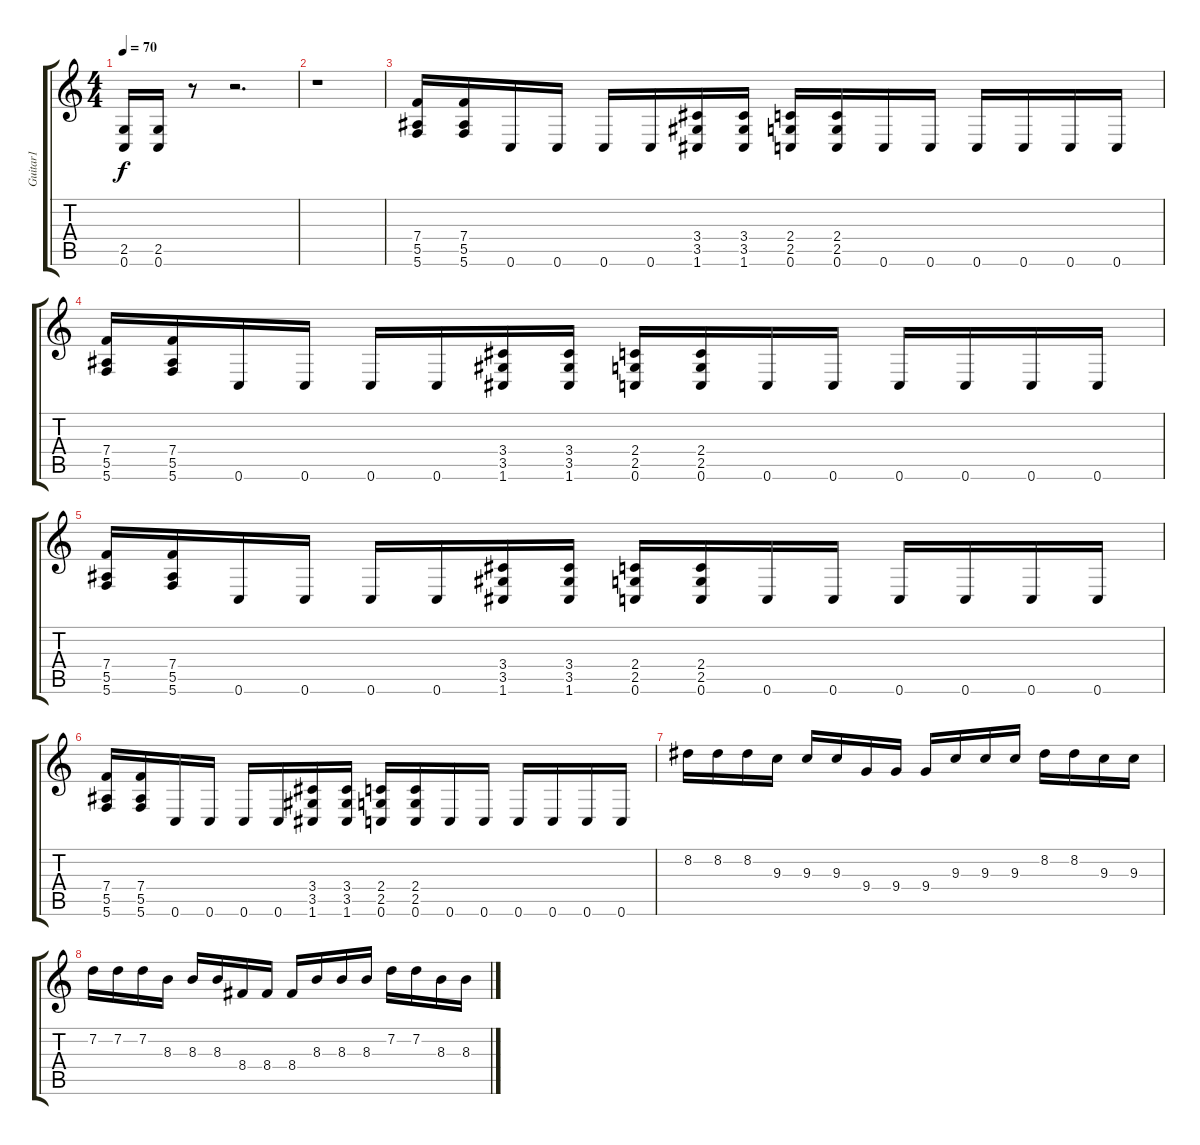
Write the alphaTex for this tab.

\track ("Guitar1" "Guitar1") {instrument distortionguitar}
\staff {score tabs}
\tuning (C4 G3 Eb3 Bb2 F2 C2) {hide}
\ts (4 4)
\tempo 70
\clef g2
\ks c
(2.5 0.6).16{dy f} (2.5 0.6).16 r.8 r.2{d} |
r.1 |
(7.4 5.5 5.6).16 (7.4 5.5 5.6).16 0.6.16 0.6.16 0.6.16 0.6.16 (3.4 3.5 1.6).16 (3.4 3.5 1.6).16 (2.4 2.5 0.6).16 (2.4 2.5 0.6).16 0.6.16 0.6.16 0.6.16 0.6.16 0.6.16 0.6.16 |
(7.4 5.5 5.6).16 (7.4 5.5 5.6).16 0.6.16 0.6.16 0.6.16 0.6.16 (3.4 3.5 1.6).16 (3.4 3.5 1.6).16 (2.4 2.5 0.6).16 (2.4 2.5 0.6).16 0.6.16 0.6.16 0.6.16 0.6.16 0.6.16 0.6.16 |
(7.4 5.5 5.6).16 (7.4 5.5 5.6).16 0.6.16 0.6.16 0.6.16 0.6.16 (3.4 3.5 1.6).16 (3.4 3.5 1.6).16 (2.4 2.5 0.6).16 (2.4 2.5 0.6).16 0.6.16 0.6.16 0.6.16 0.6.16 0.6.16 0.6.16 |
(7.4 5.5 5.6).16 (7.4 5.5 5.6).16 0.6.16 0.6.16 0.6.16 0.6.16 (3.4 3.5 1.6).16 (3.4 3.5 1.6).16 (2.4 2.5 0.6).16 (2.4 2.5 0.6).16 0.6.16 0.6.16 0.6.16 0.6.16 0.6.16 0.6.16 |
8.2.16 8.2.16 8.2.16 9.3.16 9.3.16 9.3.16 9.4.16 9.4.16 9.4.16 9.3.16 9.3.16 9.3.16 8.2.16 8.2.16 9.3.16 9.3.16 |
7.2.16 7.2.16 7.2.16 8.3.16 8.3.16 8.3.16 8.4.16 8.4.16 8.4.16 8.3.16 8.3.16 8.3.16 7.2.16 7.2.16 8.3.16 8.3.16
